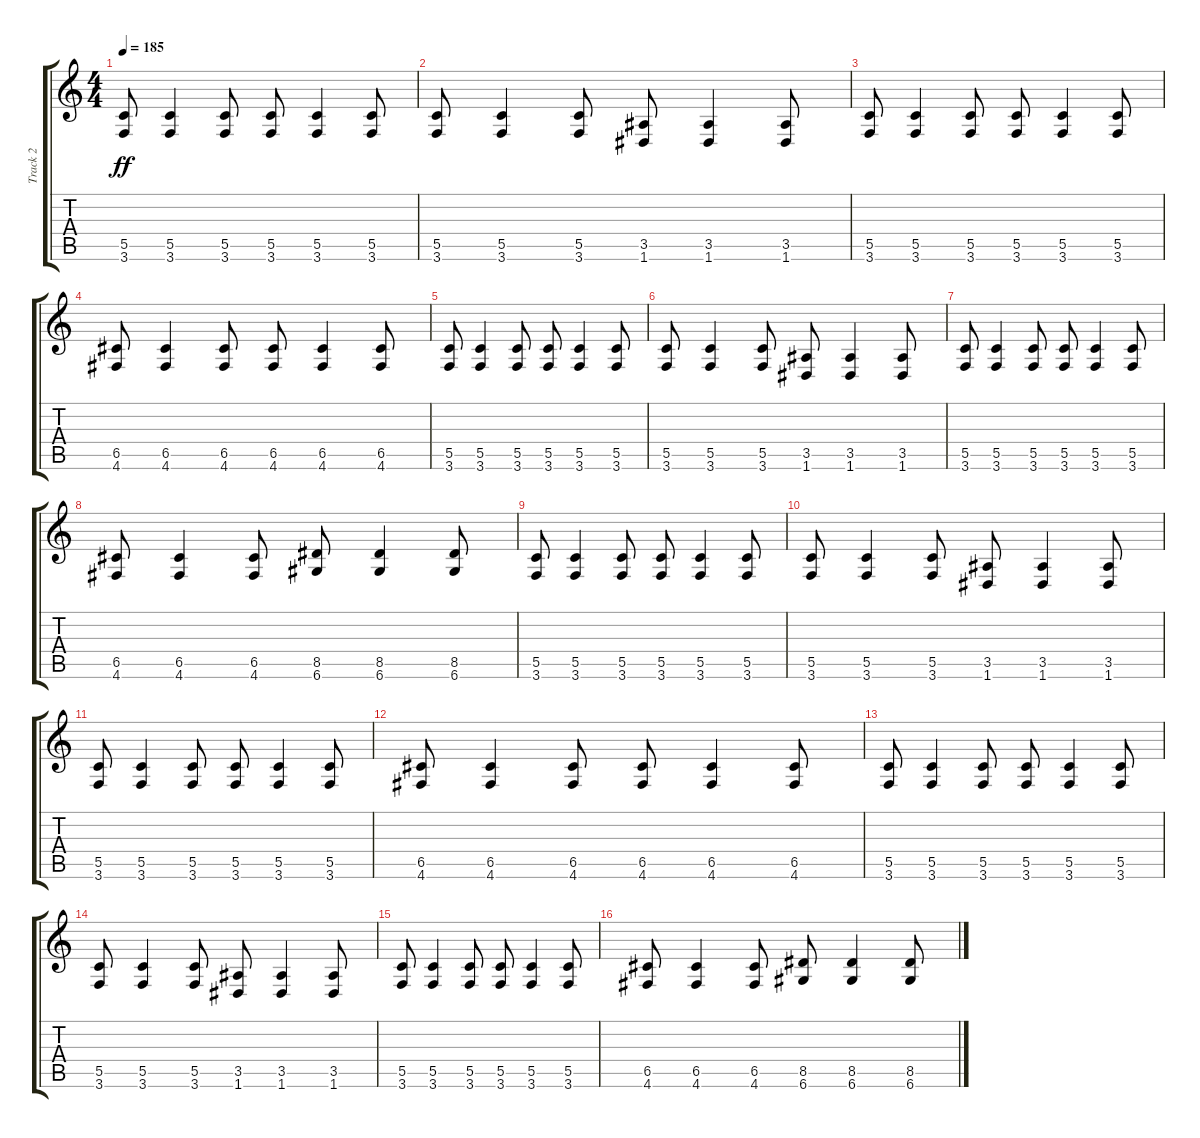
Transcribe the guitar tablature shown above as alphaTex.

\track ("Track 2" "Track 2") {instrument distortionguitar}
\staff {score tabs}
\tuning (D4 A3 F3 C3 G2 D2) {hide}
\ts (4 4)
\tempo 185
\clef g2
\ks c
(5.5 3.6).8{dy ff} (5.5 3.6).4 (5.5 3.6).8 (5.5 3.6).8 (5.5 3.6).4 (5.5 3.6).8 |
(5.5 3.6).8 (5.5 3.6).4 (5.5 3.6).8 (3.5 1.6).8 (3.5 1.6).4 (3.5 1.6).8 |
(5.5 3.6).8 (5.5 3.6).4 (5.5 3.6).8 (5.5 3.6).8 (5.5 3.6).4 (5.5 3.6).8 |
(6.5 4.6).8 (6.5 4.6).4 (6.5 4.6).8 (6.5 4.6).8 (6.5 4.6).4 (6.5 4.6).8 |
(5.5 3.6).8 (5.5 3.6).4 (5.5 3.6).8 (5.5 3.6).8 (5.5 3.6).4 (5.5 3.6).8 |
(5.5 3.6).8 (5.5 3.6).4 (5.5 3.6).8 (3.5 1.6).8 (3.5 1.6).4 (3.5 1.6).8 |
(5.5 3.6).8 (5.5 3.6).4 (5.5 3.6).8 (5.5 3.6).8 (5.5 3.6).4 (5.5 3.6).8 |
(6.5 4.6).8 (6.5 4.6).4 (6.5 4.6).8 (8.5 6.6).8 (8.5 6.6).4 (8.5 6.6).8 |
(5.5 3.6).8 (5.5 3.6).4 (5.5 3.6).8 (5.5 3.6).8 (5.5 3.6).4 (5.5 3.6).8 |
(5.5 3.6).8 (5.5 3.6).4 (5.5 3.6).8 (3.5 1.6).8 (3.5 1.6).4 (3.5 1.6).8 |
(5.5 3.6).8 (5.5 3.6).4 (5.5 3.6).8 (5.5 3.6).8 (5.5 3.6).4 (5.5 3.6).8 |
(6.5 4.6).8 (6.5 4.6).4 (6.5 4.6).8 (6.5 4.6).8 (6.5 4.6).4 (6.5 4.6).8 |
(5.5 3.6).8 (5.5 3.6).4 (5.5 3.6).8 (5.5 3.6).8 (5.5 3.6).4 (5.5 3.6).8 |
(5.5 3.6).8 (5.5 3.6).4 (5.5 3.6).8 (3.5 1.6).8 (3.5 1.6).4 (3.5 1.6).8 |
(5.5 3.6).8 (5.5 3.6).4 (5.5 3.6).8 (5.5 3.6).8 (5.5 3.6).4 (5.5 3.6).8 |
(6.5 4.6).8 (6.5 4.6).4 (6.5 4.6).8 (8.5 6.6).8 (8.5 6.6).4 (8.5 6.6).8
